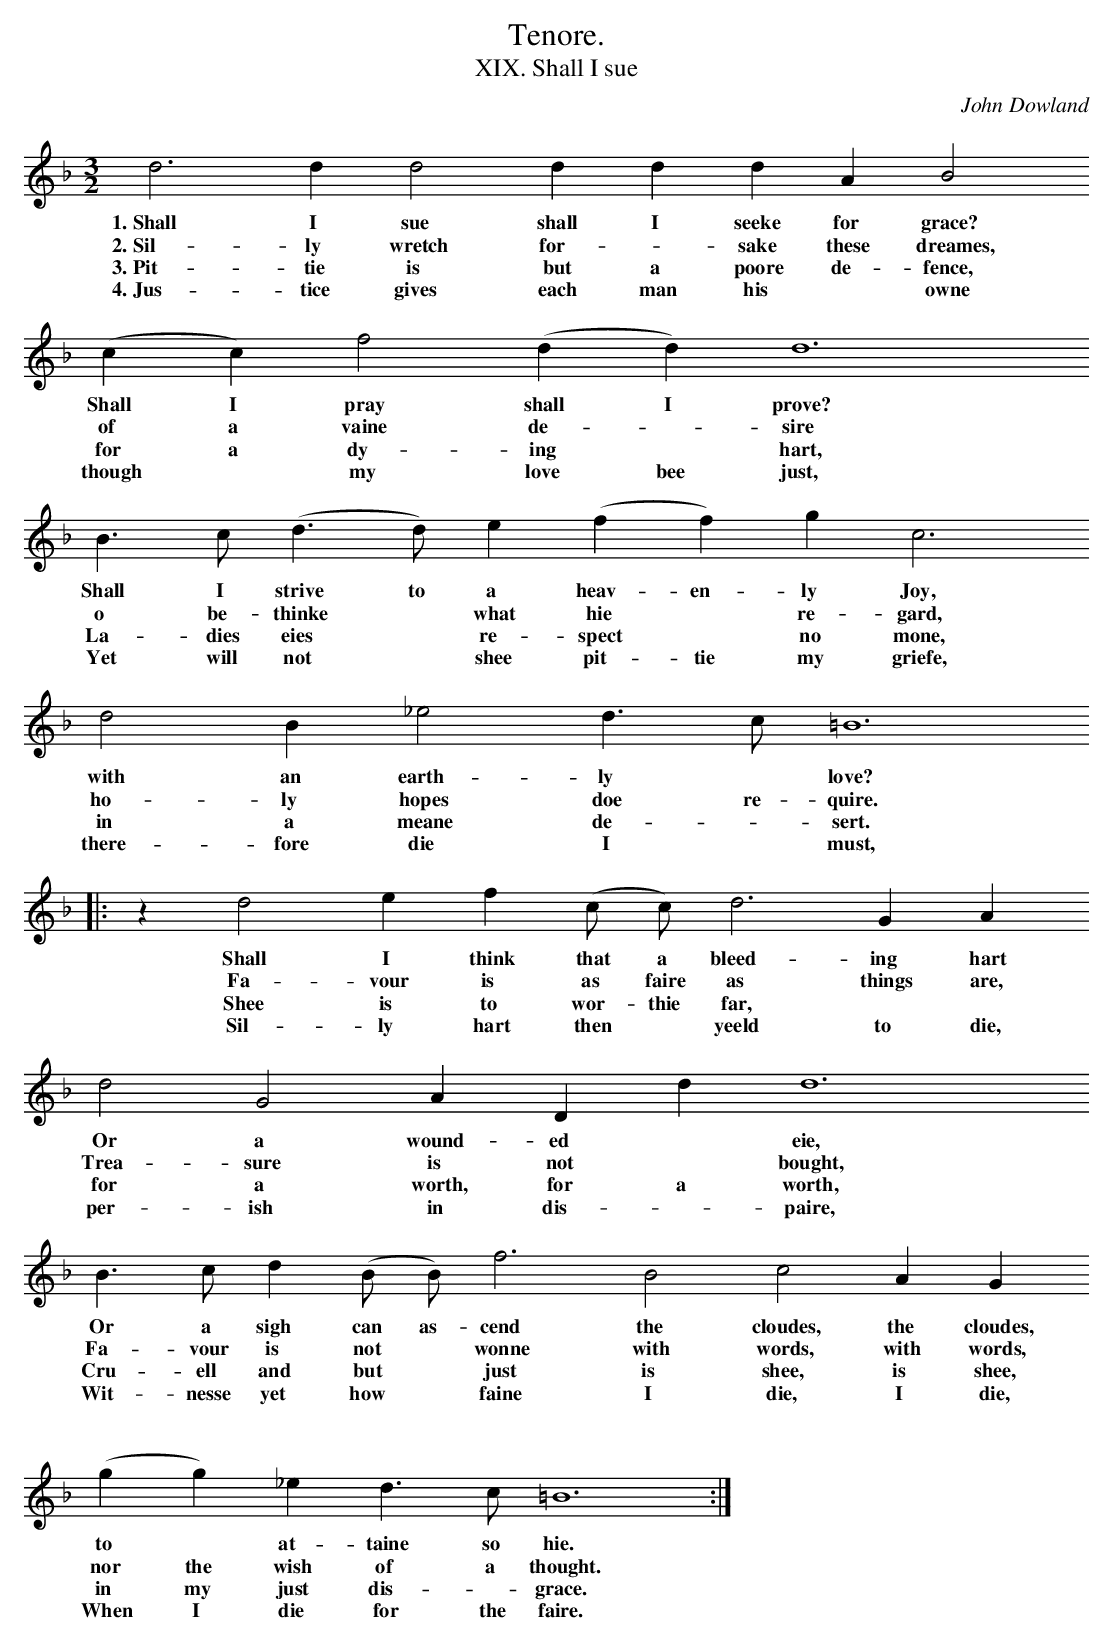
X:1
T:Tenore.
T:XIX. Shall I sue
C:John Dowland
M:3/2
L:1/4
K: G dor -8va
d3 d d2 d d d A B2
w: 1.~Shall I sue shall I seeke for grace?
w: 2.~Sil- ly wretch for- * sake these dreames,
w: 3.~Pit- tie is but a poore de- fence,
w: 4.~Jus- tice gives each man his * owne
(c c) f2 (d d) d6
w: Shall  I pray shall I prove?
w: of a vaine de- * sire
w: for a dy- ing * hart,
w: though * my love bee  just,
B > c (d > d) e (f f) g c3
w: Shall I strive to a heav- en- ly Joy,
w: o be- thinke * what hie * re- gard,
w: La- dies eies * re- spect * no mone,
w: Yet will not * shee pit- tie my griefe,
d2 B _e2 d > c =B6
w: with an earth- ly * love?
w: ho- ly hopes doe re- quire.
w: in a meane de- * sert.
w: there- fore die I * must,
|: z d2 e f (c/ c/) d3 G A
w: Shall I think that a bleed- ing hart
w: Fa- vour is as faire as things are,
w: Shee is to wor- thie far,
w: Sil- ly hart then * yeeld to die,
d2 G2 A D d d6
w: Or a wound- ed * eie,
w: Trea- sure is not * bought,
w: for a worth, for a worth, so  base,
w: per- ish in dis- * paire,
B > c d (B/ B/) f3 B2 c2 A G
w: Or a sigh can as- cend the cloudes, the cloudes,
w: Fa- vour is not * wonne with words, with words,
w: Cru- ell and but * just is shee, is shee,
w: Wit- nesse yet  how * faine I die, I die,
(g g) _e d > c =B6 :|
w: to * at- taine so hie.
w: nor the wish of a thought.
w: in my just dis-  * grace.
w: When I die for the faire.
